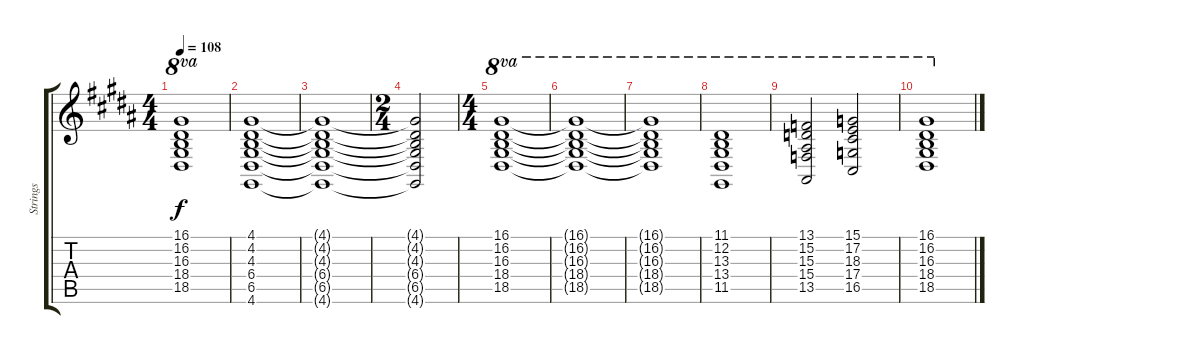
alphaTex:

\track ("Strings" "Strings") {instrument stringensemble1}
\staff {score tabs}
\tuning (E4 B3 G3 D3 A2 E2) {hide}
\ts (4 4)
\tempo 108
\clef g2
\ks g#minor
(16.1{t} 16.2{t} 16.3{t} 18.4{t} 18.5{t}).1{ot 8va dy f} |
(4.1 4.2 4.3 6.4 6.5 4.6).1 |
(4.1{t} 4.2{t} 4.3{t} 6.4{t} 6.5{t} 4.6{t}).1 |
\ts (2 4)
(4.1{t} 4.2{t} 4.3{t} 6.4{t} 6.5{t} 4.6{t}).2 |
\ts (4 4)
(16.1 16.2 16.3 18.4 18.5).1{ot 8va volume 4} |
(16.1{t} 16.2{t} 16.3{t} 18.4{t} 18.5{t}).1{ot 8va} |
(16.1{t} 16.2{t} 16.3{t} 18.4{t} 18.5{t}).1{ot 8va volume 1} |
(11.1 12.2 13.3 13.4 11.5).1{ot 8va volume 2} |
(13.1 15.2 15.3 15.4 13.5).2{ot 8va volume 0} (15.1 17.2 18.3 17.4 16.5).2{ot 8va} |
(16.1 16.2 16.3 18.4 18.5).1{ot 8va}
